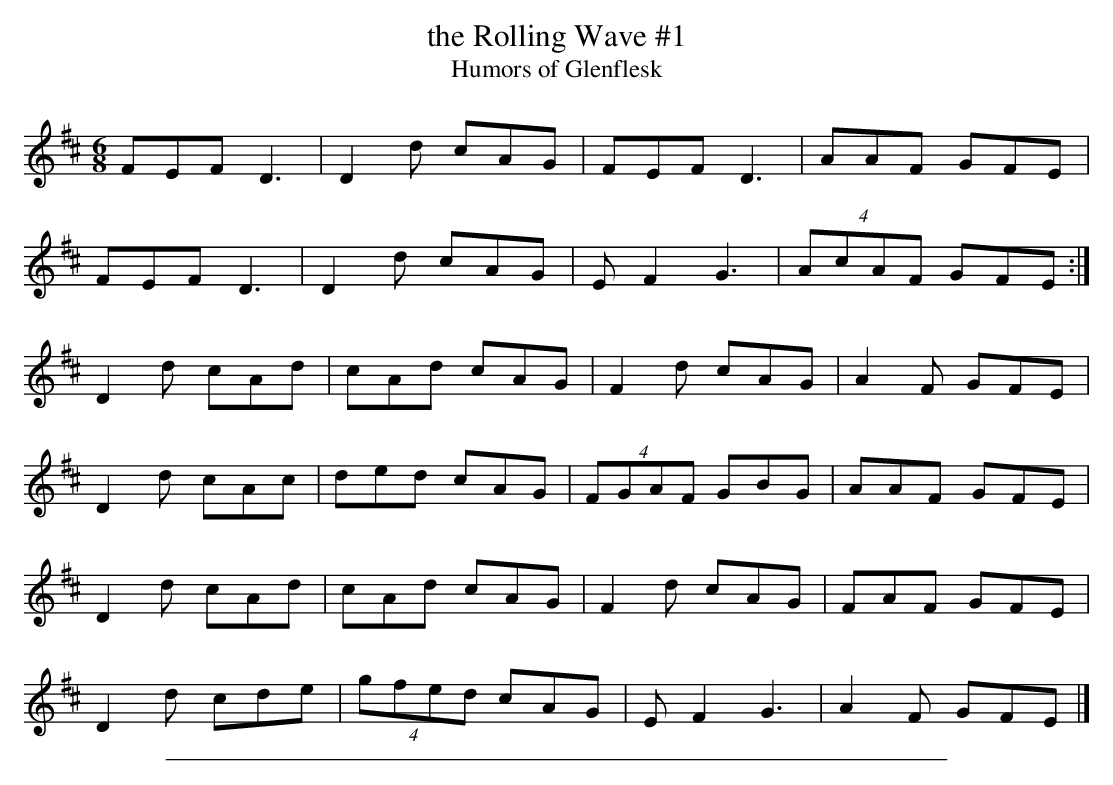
X:1
T: the Rolling Wave #1	% tunearch.org number
T: Humors of Glenflesk
M:6/8
L:1/8
K:D
FEF D3 | D2 d cAG | FEF D3 | AAF GFE |
FEF D3 | D2 d cAG | E F2 G3 | (4AcAF GFE :|]
D2 d cAd | cAd cAG | F2 d cAG | A2 F GFE |
D2 d cAc | ded cAG | (4FGAF GBG | AAF GFE |
D2 d cAd | cAd cAG | F2 d cAG | FAF GFE |
D2 d cde | (4gfed cAG | E F2 G3 | A2 F GFE |]
